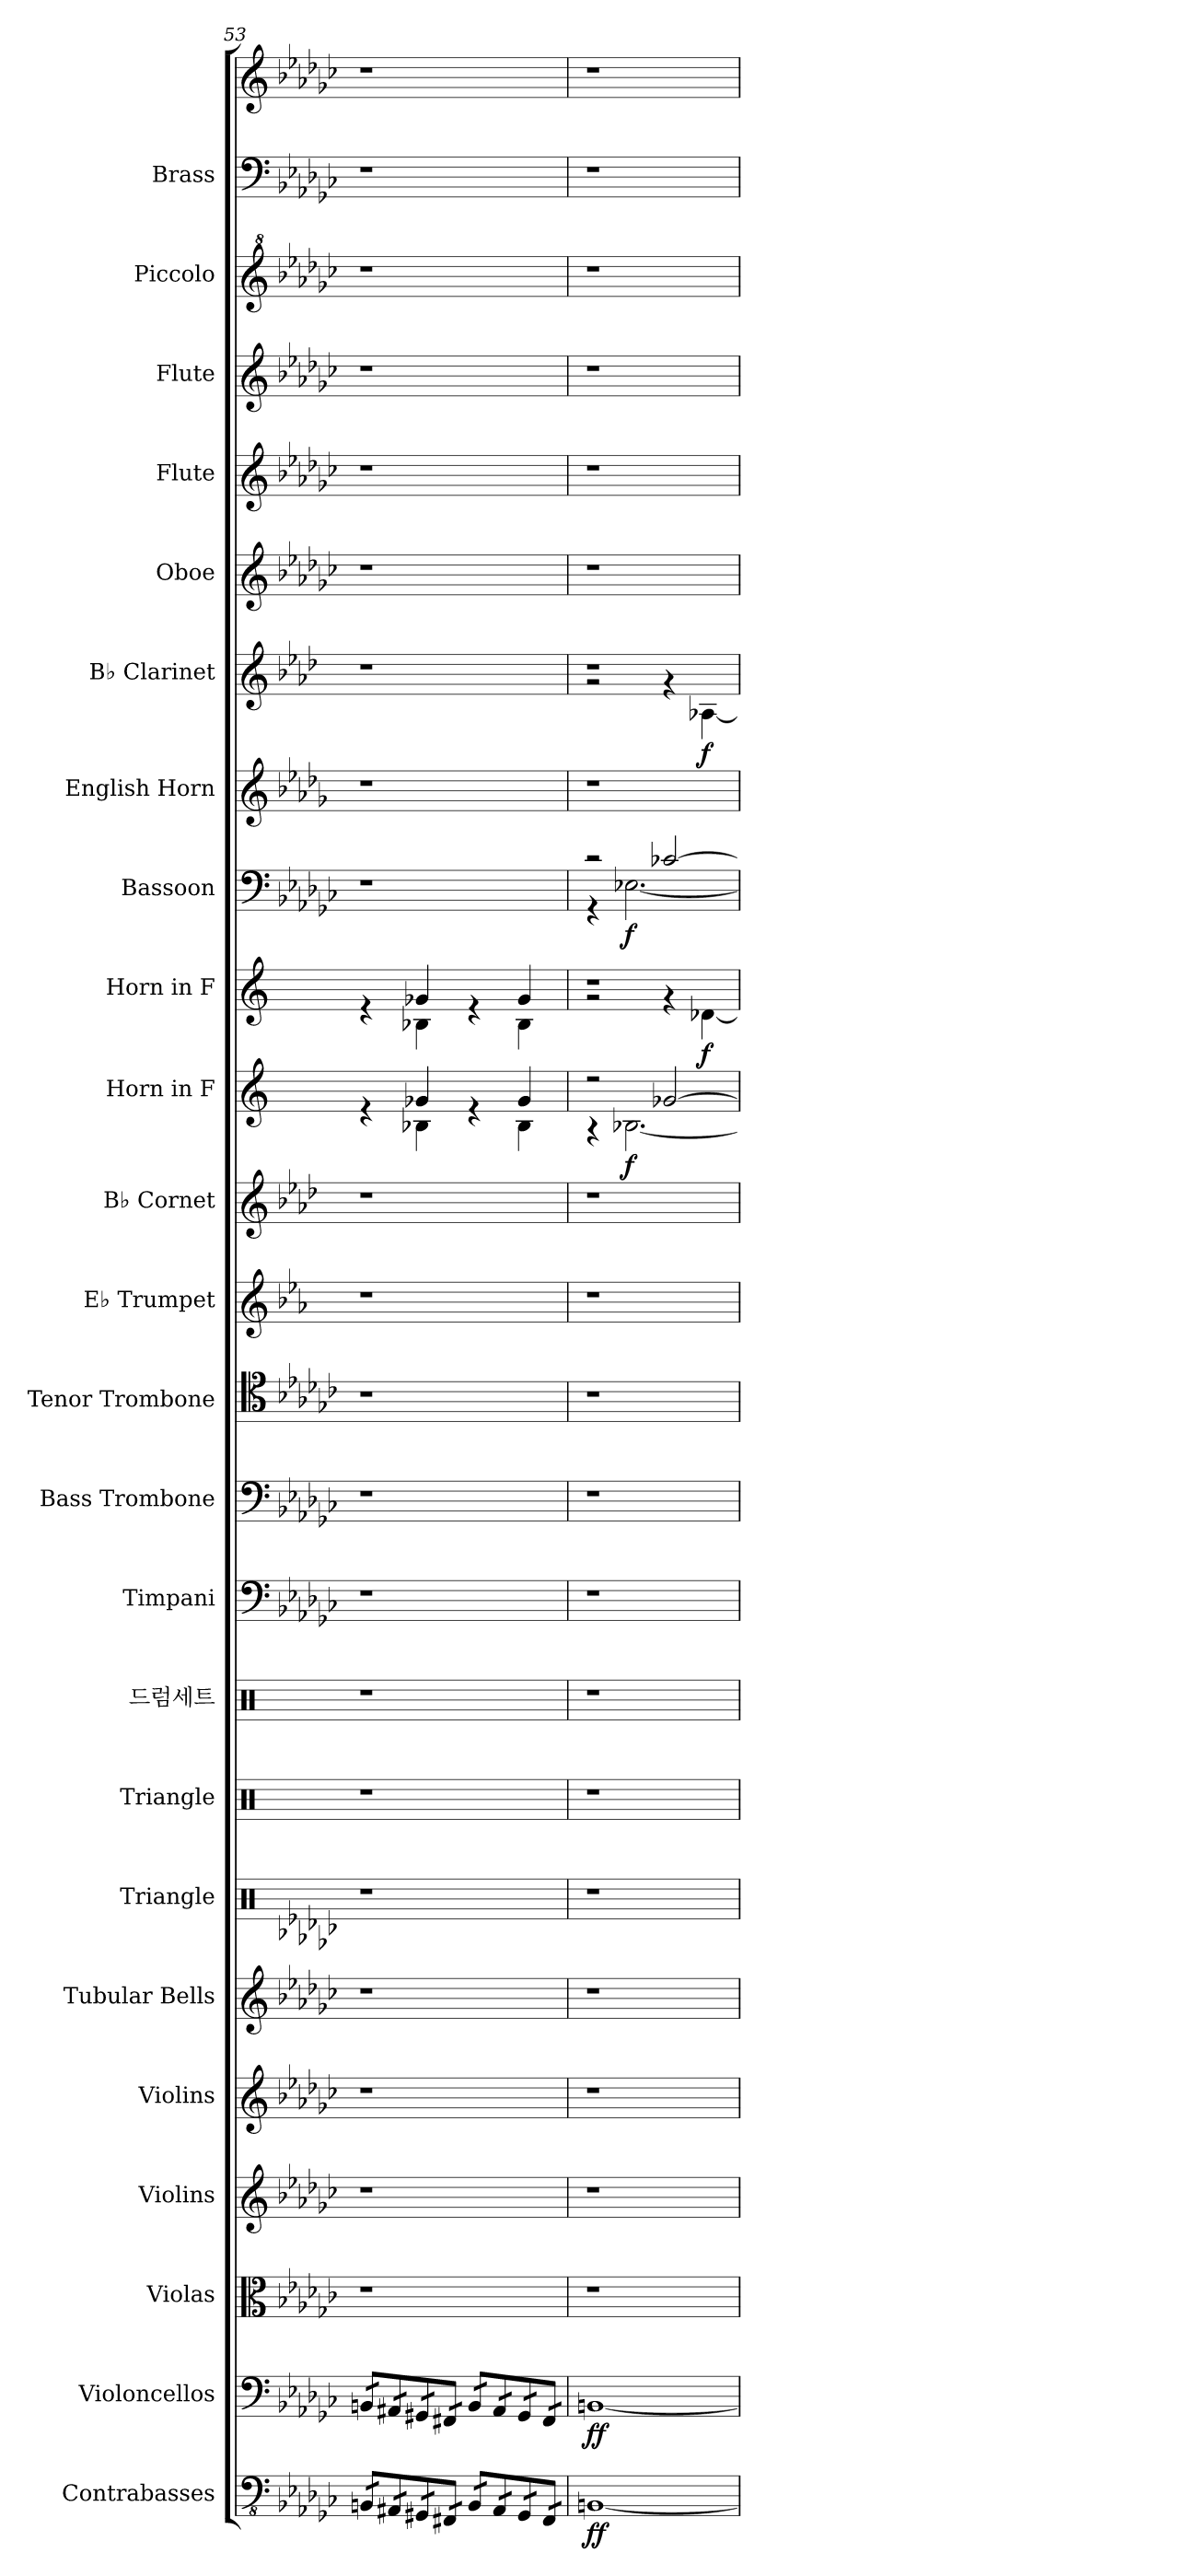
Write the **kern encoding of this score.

**kern	**dynam	**kern	**dynam	**kern	**kern	**kern	**kern	**kern	**kern	**kern	**kern	**kern	**kern	**kern	**kern	**kern	**dynam	**kern	**dynam	**kern	**dynam	**kern	**kern	**dynam	**kern	**kern	**kern	**kern	**kern	**kern
*part24	*part24	*part23	*part23	*part22	*part21	*part20	*part19	*part18	*part17	*part16	*part15	*part14	*part13	*part12	*part11	*part10	*part10	*part9	*part9	*part8	*part8	*part7	*part6	*part6	*part5	*part4	*part3	*part2	*part1	*part1
*staff25	*staff25	*staff24	*staff24	*staff23	*staff22	*staff21	*staff20	*staff19	*staff18	*staff17	*staff16	*staff15	*staff14	*staff13	*staff12	*staff11	*staff11	*staff10	*staff10	*staff9	*staff9	*staff8	*staff7	*staff7	*staff6	*staff5	*staff4	*staff3	*staff2	*staff1
*I"Contrabasses	*	*I"Violoncellos	*	*I"Violas	*I"Violins	*I"Violins	*I"Tubular Bells	*I"Triangle	*I"Triangle	*I"드럼세트	*I"Timpani	*I"Bass Trombone	*I"Tenor Trombone	*I"E♭ Trumpet	*I"B♭ Cornet	*I"Horn in F	*	*I"Horn in F	*	*I"Bassoon	*	*I"English Horn	*I"B♭ Clarinet	*	*I"Oboe	*I"Flute	*I"Flute	*I"Piccolo	*I"Brass	*
*I'Cbs.	*	*I'Vcs.	*	*I'Vlas.	*I'Vlns.	*I'Vlns.	*I'Tu. Be.	*I'Trgl.	*I'Trgl.	*	*I'Timp.	*I'B. Tbn.	*I'T. Tbn.	*I'E♭ Tpt.	*I'B♭ Cnt.	*	*	*	*	*I'Bsn.	*	*I'E. Hn.	*I'B♭ Cl.	*	*I'Ob.	*I'Fl.	*I'Fl.	*I'Picc.	*I'Br.	*
*clefFv4	*	*clefF4	*	*clefC3	*clefG2	*clefG2	*clefG2	*clefX	*clefX	*clefX	*clefF4	*clefF4	*clefC4	*clefG2	*clefG2	*clefG2	*	*clefG2	*	*clefF4	*	*clefG2	*clefG2	*	*clefG2	*clefG2	*clefG2	*clefG^2	*clefF4	*clefG2
*	*	*	*	*	*	*	*	*	*	*	*	*	*	*ITrd-2c-3	*ITrd1c2	*ITrd4c7	*	*ITrd4c7	*	*	*	*ITrd4c7	*ITrd1c2	*	*	*	*	*ITrd-7c-12	*	*
*k[b-e-a-d-g-c-]	*	*k[b-e-a-d-g-c-]	*	*k[b-e-a-d-g-c-]	*k[b-e-a-d-g-c-]	*k[b-e-a-d-g-c-]	*k[b-e-a-d-g-c-]	*k[b-e-a-d-g-c-]	*k[]	*k[]	*k[b-e-a-d-g-c-]	*k[b-e-a-d-g-c-]	*k[b-e-a-d-g-c-]	*k[b-e-a-d-g-c-]	*k[b-e-a-d-g-c-]	*k[b-]	*	*k[b-]	*	*k[b-e-a-d-g-c-]	*	*k[b-e-a-d-g-c-]	*k[b-e-a-d-g-c-]	*	*k[b-e-a-d-g-c-]	*k[b-e-a-d-g-c-]	*k[b-e-a-d-g-c-]	*k[b-e-a-d-g-c-]	*k[b-e-a-d-g-c-]	*k[b-e-a-d-g-c-]
=53	=53	=53	=53	=53	=53	=53	=53	=53	=53	=53	=53	=53	=53	=53	=53	=53	=53	=53	=53	=53	=53	=53	=53	=53	=53	=53	=53	=53	=53	=53
*	*	*	*	*	*	*	*	*	*	*	*	*	*	*	*	*^	*	*^	*	*	*	*	*	*	*	*	*	*	*	*
*tremolo	*	*	*	*	*	*	*	*	*	*	*	*	*	*	*	*	*	*	*	*	*	*	*	*	*	*	*	*	*	*	*	*
*	*	*tremolo	*	*	*	*	*	*	*	*	*	*	*	*	*	*	*	*	*	*	*	*	*	*	*	*	*	*	*	*	*	*
16BBBn/LL	.	16BBn/LL	.	1r	1r	1r	1r	1r	1r	1r	1r	1r	1r	1r	1r	4re	4ryy	.	4re	4ryy	.	1r	.	1r	1r	.	1r	1r	1r	1r	1r	1r
16BBBn/	.	16BBn/	.	.	.	.	.	.	.	.	.	.	.	.	.	.	.	.	.	.	.	.	.	.	.	.	.	.	.	.	.	.
16AAA#X/	.	16AA#X/	.	.	.	.	.	.	.	.	.	.	.	.	.	.	.	.	.	.	.	.	.	.	.	.	.	.	.	.	.	.
16AAA#X/	.	16AA#X/	.	.	.	.	.	.	.	.	.	.	.	.	.	.	.	.	.	.	.	.	.	.	.	.	.	.	.	.	.	.
16GGG#X/	.	16GG#X/	.	.	.	.	.	.	.	.	.	.	.	.	.	4c-X/	4E-X\	.	4c-X/	4E-X\	.	.	.	.	.	.	.	.	.	.	.	.
16GGG#X/	.	16GG#X/	.	.	.	.	.	.	.	.	.	.	.	.	.	.	.	.	.	.	.	.	.	.	.	.	.	.	.	.	.	.
16FFF#X/	.	16FF#X/	.	.	.	.	.	.	.	.	.	.	.	.	.	.	.	.	.	.	.	.	.	.	.	.	.	.	.	.	.	.
16FFF#X/JJ	.	16FF#X/JJ	.	.	.	.	.	.	.	.	.	.	.	.	.	.	.	.	.	.	.	.	.	.	.	.	.	.	.	.	.	.
16BBB/LL	.	16BB/LL	.	.	.	.	.	.	.	.	.	.	.	.	.	4re	4ryy	.	4re	4ryy	.	.	.	.	.	.	.	.	.	.	.	.
16BBB/	.	16BB/	.	.	.	.	.	.	.	.	.	.	.	.	.	.	.	.	.	.	.	.	.	.	.	.	.	.	.	.	.	.
16AAA#/	.	16AA#/	.	.	.	.	.	.	.	.	.	.	.	.	.	.	.	.	.	.	.	.	.	.	.	.	.	.	.	.	.	.
16AAA#/	.	16AA#/	.	.	.	.	.	.	.	.	.	.	.	.	.	.	.	.	.	.	.	.	.	.	.	.	.	.	.	.	.	.
16GGG#/	.	16GG#/	.	.	.	.	.	.	.	.	.	.	.	.	.	4c-/	4E-\	.	4c-/	4E-\	.	.	.	.	.	.	.	.	.	.	.	.
16GGG#/	.	16GG#/	.	.	.	.	.	.	.	.	.	.	.	.	.	.	.	.	.	.	.	.	.	.	.	.	.	.	.	.	.	.
16FFF#/	.	16FF#/	.	.	.	.	.	.	.	.	.	.	.	.	.	.	.	.	.	.	.	.	.	.	.	.	.	.	.	.	.	.
16FFF#/JJ	.	16FF#/JJ	.	.	.	.	.	.	.	.	.	.	.	.	.	.	.	.	.	.	.	.	.	.	.	.	.	.	.	.	.	.
*	*	*Xtremolo	*	*	*	*	*	*	*	*	*	*	*	*	*	*	*	*	*	*	*	*	*	*	*	*	*	*	*	*	*	*
*Xtremolo	*	*	*	*	*	*	*	*	*	*	*	*	*	*	*	*	*	*	*	*	*	*	*	*	*	*	*	*	*	*	*	*
=54	=54	=54	=54	=54	=54	=54	=54	=54	=54	=54	=54	=54	=54	=54	=54	=54	=54	=54	=54	=54	=54	=54	=54	=54	=54	=54	=54	=54	=54	=54	=54	=54
*	*	*	*	*	*	*	*	*	*	*	*	*	*	*	*	*	*	*	*	*	*	*	*	*	*	*	*	*	*	*	*	*MM120
*	*	*	*	*	*	*	*	*	*	*	*	*	*	*	*	*	*	*	*	*	*	*^	*	*	*^	*	*	*	*	*	*	*
!	!LO:DY:b	!	!LO:DY:b	!	!	!	!	!	!	!	!	!	!	!	!	!	!	!	!	!	!	!	!	!	!	!	!	!	!	!	!	!	!	!
[1BBBn	ff	[1BBn	ff	1r	1r	1r	1r	1r	1r	1r	1r	1r	1r	1r	1r	2r	4r	.	1r	2rg	.	2r	4r	.	1r	1r	2rg	.	1r	1r	1r	1r	1r	1r
!	!	!	!	!	!	!	!	!	!	!	!	!	!	!	!	!	!	!LO:DY:b	!	!	!	!	!	!LO:DY:b	!	!	!	!	!	!	!	!	!	!
.	.	.	.	.	.	.	.	.	.	.	.	.	.	.	.	.	[2.E-X\	f	.	.	.	.	[2.E-X\	f	.	.	.	.	.	.	.	.	.	.
.	.	.	.	.	.	.	.	.	.	.	.	.	.	.	.	[2c-X/	.	.	.	4rg	.	[2c-X/	.	.	.	.	4rg	.	.	.	.	.	.	.
!	!	!	!	!	!	!	!	!	!	!	!	!	!	!	!	!	!	!	!	!	!LO:DY:b	!	!	!	!	!	!	!LO:DY:b	!	!	!	!	!	!
.	.	.	.	.	.	.	.	.	.	.	.	.	.	.	.	.	.	.	.	[4G-X\	f	.	.	.	.	.	[4G-X\	f	.	.	.	.	.	.
*	*	*	*	*	*	*	*	*	*	*	*	*	*	*	*	*v	*v	*	*	*	*	*v	*v	*	*	*v	*v	*	*	*	*	*	*	*
*	*	*	*	*	*	*	*	*	*	*	*	*	*	*	*	*	*	*v	*v	*	*	*	*	*	*	*	*	*	*	*	*
=	=	=	=	=	=	=	=	=	=	=	=	=	=	=	=	=	=	=	=	=	=	=	=	=	=	=	=	=	=	=
*-	*-	*-	*-	*-	*-	*-	*-	*-	*-	*-	*-	*-	*-	*-	*-	*-	*-	*-	*-	*-	*-	*-	*-	*-	*-	*-	*-	*-	*-	*-
